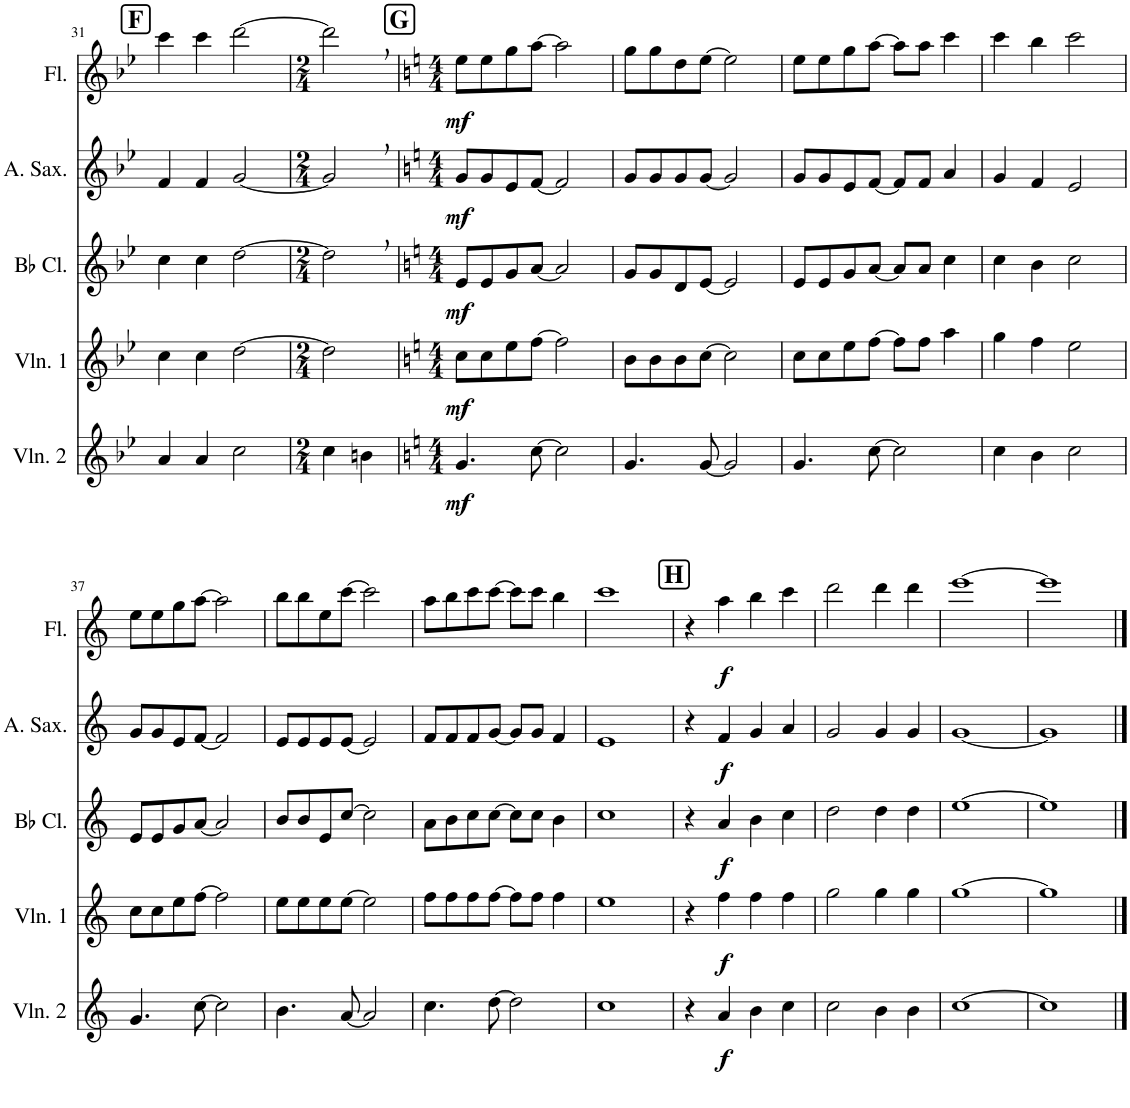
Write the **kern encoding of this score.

**kern	**dynam	**kern	**dynam	**kern	**dynam	**kern	**dynam	**kern	**dynam
*part5	*part5	*part4	*part4	*part3	*part3	*part2	*part2	*part1	*part1
*staff5	*staff5	*staff4	*staff4	*staff3	*staff3	*staff2	*staff2	*staff1	*staff1
*I"Violin 2	*	*I"Violin 1	*	*I"Bb Clarinet	*	*I"Alto Saxophone	*	*I"Flute	*
*I'Vln. 2	*	*I'Vln. 1	*	*I'Bb Cl.	*	*I'A. Sax.	*	*I'Fl.	*
!!LO:PB:g=z
*clefG2	*	*clefG2	*	*clefG2	*	*clefG2	*	*clefG2	*
*	*	*	*	*ITrd1c2	*	*ITrd5c9	*	*	*
*k[b-e-]	*	*k[b-e-]	*	*k[b-e-]	*	*k[b-e-]	*	*k[b-e-]	*
*M4/4	*	*M4/4	*	*M4/4	*	*M4/4	*	*M4/4	*
!!LO:REH:place=s1:a:B:cj:fs=14:t=F
=31	=31	=31	=31	=31	=31	=31	=31	=31	=31
4a/	.	4cc\	.	4cc\	.	4f/	.	4ccc\	.
4a/	.	4cc\	.	4cc\	.	4f/	.	4ccc\	.
2cc\	.	[2dd\	.	[2dd\	.	[2g/	.	[2ddd\	.
=32	=32	=32	=32	=32	=32	=32	=32	=32	=32
*M2/4	*	*M2/4	*	*M2/4	*	*M2/4	*	*M2/4	*
4cc\	.	2dd\]	.	2dd,\]	.	2g,/]	.	2ddd,\]	.
4bn\	.	.	.	.	.	.	.	.	.
!!LO:REH:place=s1:a:B:cj:fs=14:t=G
=33	=33	=33	=33	=33	=33	=33	=33	=33	=33
*k[]	*	*k[]	*	*k[]	*	*k[]	*	*k[]	*
*M4/4	*	*M4/4	*	*M4/4	*	*M4/4	*	*M4/4	*
!	!LO:DY:b	!	!LO:DY:b	!	!LO:DY:b	!	!LO:DY:b	!	!LO:DY:b
4.g/	mf	8cc\L	mf	8e/L	mf	8g/L	mf	8ee\L	mf
.	.	8cc\	.	8e/	.	8g/	.	8ee\	.
.	.	8ee\	.	8g/	.	8e/	.	8gg\	.
[8cc\	.	[8ff\J	.	[8a/J	.	[8f/J	.	[8aa\J	.
2cc\]	.	2ff\]	.	2a/]	.	2f/]	.	2aa\]	.
=34	=34	=34	=34	=34	=34	=34	=34	=34	=34
4.g/	.	8b\L	.	8g/L	.	8g/L	.	8gg\L	.
.	.	8b\	.	8g/	.	8g/	.	8gg\	.
.	.	8b\	.	8d/	.	8g/	.	8dd\	.
[8g/	.	[8cc\J	.	[8e/J	.	[8g/J	.	[8ee\J	.
2g/]	.	2cc\]	.	2e/]	.	2g/]	.	2ee\]	.
=35	=35	=35	=35	=35	=35	=35	=35	=35	=35
4.g/	.	8cc\L	.	8e/L	.	8g/L	.	8ee\L	.
.	.	8cc\	.	8e/	.	8g/	.	8ee\	.
.	.	8ee\	.	8g/	.	8e/	.	8gg\	.
[8cc\	.	[8ff\J	.	[8a/J	.	[8f/J	.	[8aa\J	.
2cc\]	.	8ff\L]	.	8a/L]	.	8f/L]	.	8aa\L]	.
.	.	8ff\J	.	8a/J	.	8f/J	.	8aa\J	.
.	.	4aa\	.	4cc\	.	4a/	.	4ccc\	.
=36	=36	=36	=36	=36	=36	=36	=36	=36	=36
4cc\	.	4gg\	.	4cc\	.	4g/	.	4ccc\	.
4b\	.	4ff\	.	4b\	.	4f/	.	4bb\	.
2cc\	.	2ee\	.	2cc\	.	2e/	.	2ccc\	.
!!LO:LB:g=z
=37	=37	=37	=37	=37	=37	=37	=37	=37	=37
4.g/	.	8cc\L	.	8e/L	.	8g/L	.	8ee\L	.
.	.	8cc\	.	8e/	.	8g/	.	8ee\	.
.	.	8ee\	.	8g/	.	8e/	.	8gg\	.
[8cc\	.	[8ff\J	.	[8a/J	.	[8f/J	.	[8aa\J	.
2cc\]	.	2ff\]	.	2a/]	.	2f/]	.	2aa\]	.
=38	=38	=38	=38	=38	=38	=38	=38	=38	=38
4.b\	.	8ee\L	.	8b/L	.	8e/L	.	8bb\L	.
.	.	8ee\	.	8b/	.	8e/	.	8bb\	.
.	.	8ee\	.	8e/	.	8e/	.	8ee\	.
[8a/	.	[8ee\J	.	[8cc/J	.	[8e/J	.	[8ccc\J	.
2a/]	.	2ee\]	.	2cc\]	.	2e/]	.	2ccc\]	.
=39	=39	=39	=39	=39	=39	=39	=39	=39	=39
4.cc\	.	8ff\L	.	8a\L	.	8f/L	.	8aa\L	.
.	.	8ff\	.	8b\	.	8f/	.	8bb\	.
.	.	8ff\	.	8cc\	.	8f/	.	8ccc\	.
[8dd\	.	[8ff\J	.	[8cc\J	.	[8g/J	.	[8ccc\J	.
2dd\]	.	8ff\L]	.	8cc\L]	.	8g/L]	.	8ccc\L]	.
.	.	8ff\J	.	8cc\J	.	8g/J	.	8ccc\J	.
.	.	4ff\	.	4b\	.	4f/	.	4bb\	.
=40	=40	=40	=40	=40	=40	=40	=40	=40	=40
1cc	.	1ee	.	1cc	.	1e	.	1ccc	.
!!LO:REH:place=s1:a:B:cj:fs=14:t=H
=41	=41	=41	=41	=41	=41	=41	=41	=41	=41
4r	.	4r	.	4r	.	4r	.	4r	.
!	!LO:DY:b	!	!LO:DY:b	!	!LO:DY:b	!	!LO:DY:b	!	!LO:DY:b
4a/	f	4ff\	f	4a/	f	4f/	f	4aa\	f
4b\	.	4ff\	.	4b\	.	4g/	.	4bb\	.
4cc\	.	4ff\	.	4cc\	.	4a/	.	4ccc\	.
=42	=42	=42	=42	=42	=42	=42	=42	=42	=42
2cc\	.	2gg\	.	2dd\	.	2g/	.	2ddd\	.
4b\	.	4gg\	.	4dd\	.	4g/	.	4ddd\	.
4b\	.	4gg\	.	4dd\	.	4g/	.	4ddd\	.
=43	=43	=43	=43	=43	=43	=43	=43	=43	=43
[1cc	.	[1gg	.	[1ee	.	[1g	.	[1eee	.
=44	=44	=44	=44	=44	=44	=44	=44	=44	=44
1cc]	.	1gg]	.	1ee]	.	1g]	.	1eee]	.
==	==	==	==	==	==	==	==	==	==
*-	*-	*-	*-	*-	*-	*-	*-	*-	*-
